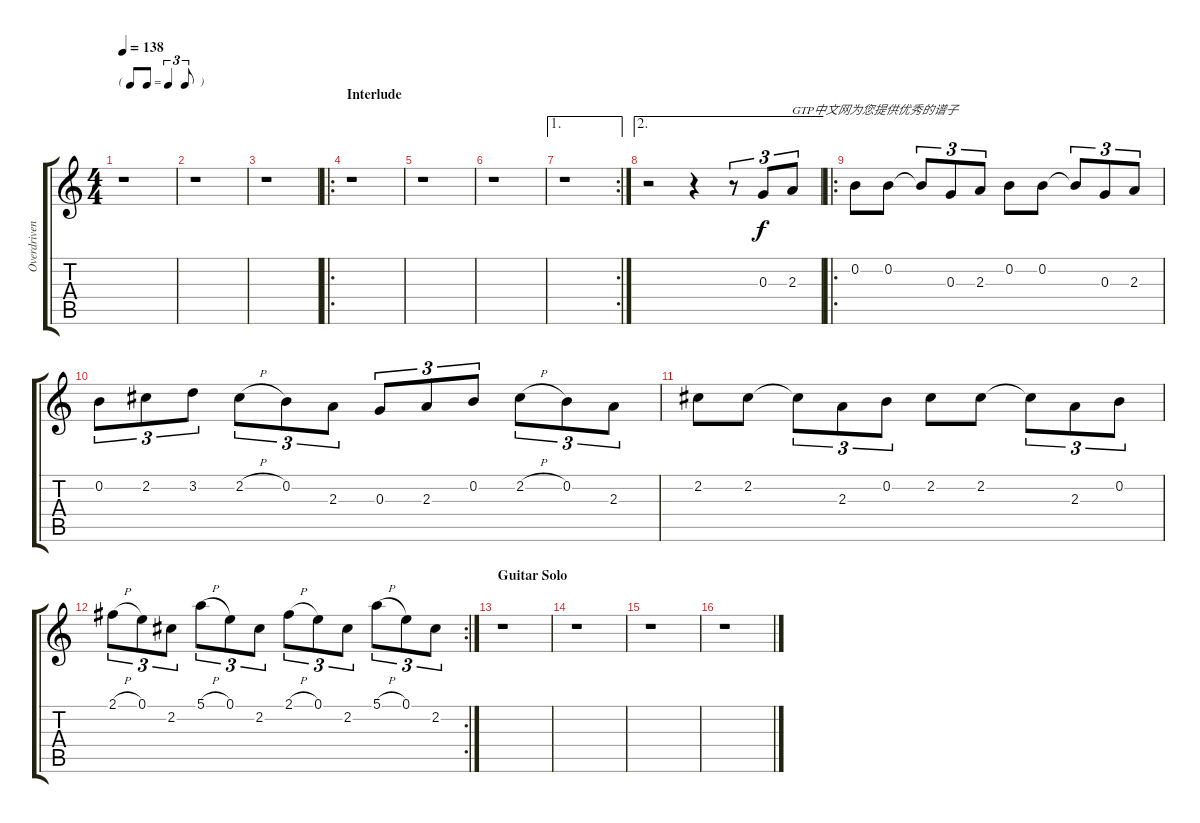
\track ("Overdriven Gtr" "Overdriven") {instrument overdrivenguitar}
\staff {score tabs}
\tuning (E4 B3 G3 D3 A2 E2) {hide}
\ts (4 4)
\tf triplet8th
\tempo 138
\clef g2
\ks c
r.1{dy f} |
r.1 |
r.1 |
\ro
\section ("" "Interlude")
r.1 |
r.1 |
r.1 |
\ae 1
\rc 2
r.1 |
\ae 2
r.2 r.4 r.8{tu (3 2)} 0.3.8{tu (3 2)} 2.3.8{tu (3 2) txt "GTP中文网为您提供优秀的谱子"} |
\ro
0.2.8 0.2.8 0.2{t}.8{tu (3 2)} 0.3.8{tu (3 2)} 2.3.8{tu (3 2)} 0.2.8 0.2.8 0.2{t}.8{tu (3 2)} 0.3.8{tu (3 2)} 2.3.8{tu (3 2)} |
0.2.8{tu (3 2)} 2.2.8{tu (3 2)} 3.2.8{tu (3 2)} 2.2{h}.8{tu (3 2)} 0.2.8{tu (3 2)} 2.3.8{tu (3 2)} 0.3.8{tu (3 2)} 2.3.8{tu (3 2)} 0.2.8{tu (3 2)} 2.2{h}.8{tu (3 2)} 0.2.8{tu (3 2)} 2.3.8{tu (3 2)} |
2.2.8 2.2.8 2.2{t}.8{tu (3 2)} 2.3.8{tu (3 2)} 0.2.8{tu (3 2)} 2.2.8 2.2.8 2.2{t}.8{tu (3 2)} 2.3.8{tu (3 2)} 0.2.8{tu (3 2)} |
\rc 2
2.1{h}.8{tu (3 2)} 0.1.8{tu (3 2)} 2.2.8{tu (3 2)} 5.1{h}.8{tu (3 2)} 0.1.8{tu (3 2)} 2.2.8{tu (3 2)} 2.1{h}.8{tu (3 2)} 0.1.8{tu (3 2)} 2.2.8{tu (3 2)} 5.1{h}.8{tu (3 2)} 0.1.8{tu (3 2)} 2.2.8{tu (3 2)} |
\section ("" "Guitar Solo")
r.1 |
r.1 |
r.1 |
r.1
